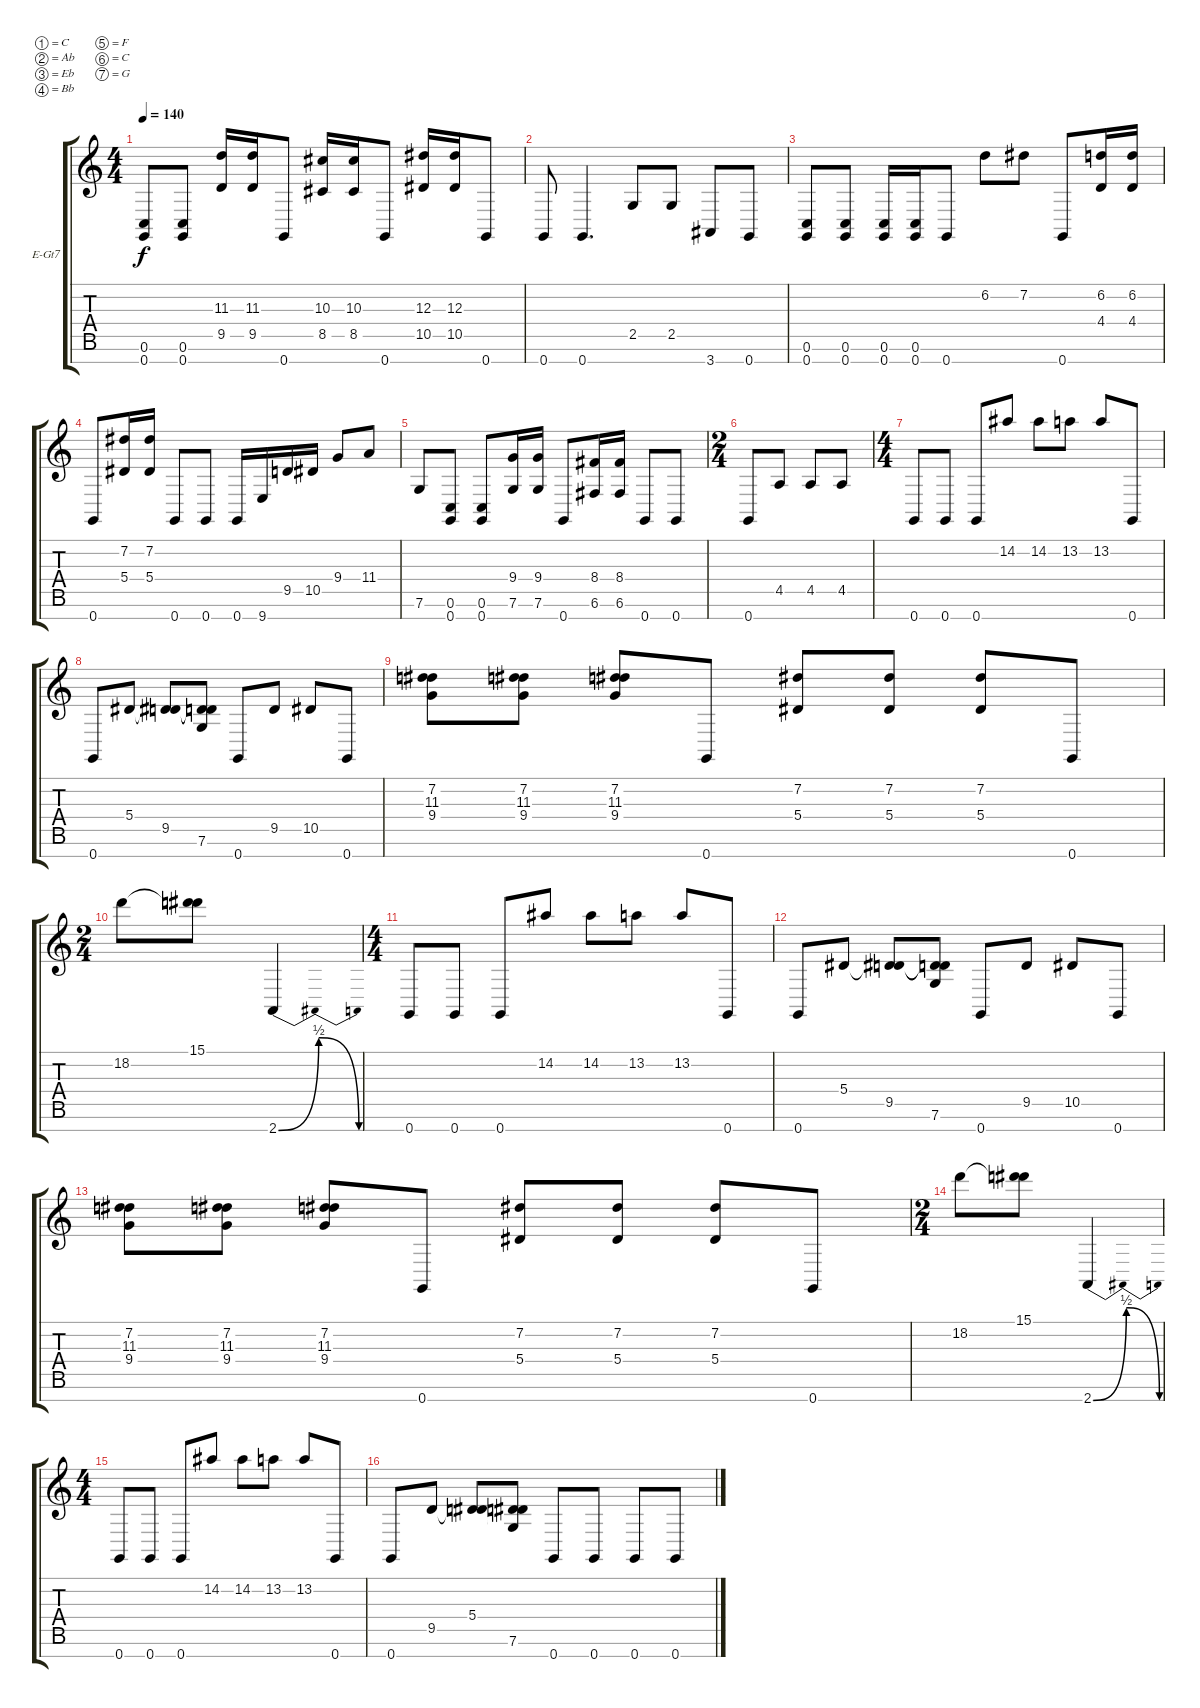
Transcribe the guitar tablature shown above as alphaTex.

\bracketExtendMode groupsimilarinstruments
\firstSystemTrackNameOrientation horizontal
\otherSystemsTrackNameOrientation horizontal
\track ("Daniel" "E-Gt7") {instrument distortionguitar}
\staff {score tabs}
\tuning (C4 Ab3 Eb3 Bb2 F2 C2 G1)
\ts (4 4)
\tempo 140
\clef g2
\ks c
(0.6 0.7).8{dy f} (0.6 0.7).8 (11.3 9.5).16 (11.3 9.5).16 0.7.8 (10.3 8.5).16 (10.3 8.5).16 0.7.8 (12.3 10.5).16 (12.3 10.5).16 0.7.8 |
0.7.8 0.7.4{d} 2.5.8 2.5.8 3.7.8 0.7.8 |
(0.6 0.7).8 (0.6 0.7).8 (0.6 0.7).16 (0.6 0.7).16 0.7.8 6.2.8 7.2.8 0.7.8 (6.2 4.4).16 (6.2 4.4).16 |
0.7.8 (7.2 5.4).16 (7.2 5.4).16 0.7.8 0.7.8 0.7.16 9.7.16 9.5.16 10.5.16 9.4.8 11.4.8 |
7.6.8 (0.6 0.7).8 (0.6 0.7).8 (9.4 7.6).16 (9.4 7.6).16 0.7.8 (8.4 6.6).16 (8.4 6.6).16 0.7.8 0.7.8 |
\ts (2 4)
\beaming (8 2 2 2 2)
0.7.8 4.5.8 4.5.8 4.5.8 |
\ts (4 4)
\beaming (8 2 2 2 2)
0.7.8 0.7.8 0.7.8 14.2.8 14.2.8 13.2.8 13.2.8 0.7.8 |
0.7.8 5.4.8 (9.5 5.4{t}).8 (5.4{t} 9.5{t} 7.6).8 0.7.8 9.5.8 10.5.8 0.7.8 |
(7.2 11.3 9.4).8 (7.2 11.3 9.4).8 (7.2 11.3 9.4).8 0.7.8 (7.2 5.4).8 (7.2 5.4).8 (7.2 5.4).8 0.7.8 |
\ts (2 4)
\beaming (8 2 2 2 2)
18.2.8 (15.1 18.2{t}).8 2.7{be (bendrelease 0 0 30 2 30 2 60 0)}.4 |
\ts (4 4)
\beaming (8 2 2 2 2)
0.7.8 0.7.8 0.7.8 14.2.8 14.2.8 13.2.8 13.2.8 0.7.8 |
0.7.8 5.4.8 (9.5 5.4{t}).8 (5.4{t} 9.5{t} 7.6).8 0.7.8 9.5.8 10.5.8 0.7.8 |
(7.2 11.3 9.4).8 (7.2 11.3 9.4).8 (7.2 11.3 9.4).8 0.7.8 (7.2 5.4).8 (7.2 5.4).8 (7.2 5.4).8 0.7.8 |
\ts (2 4)
\beaming (8 2 2 2 2)
18.2.8 (15.1 18.2{t}).8 2.7{be (bendrelease 0 0 30 2 30 2 60 0)}.4 |
\ts (4 4)
\beaming (8 2 2 2 2)
0.7.8 0.7.8 0.7.8 14.2.8 14.2.8 13.2.8 13.2.8 0.7.8 |
0.7.8 9.5.8 (5.4 9.5{t}).8 (5.4{t} 9.5{t} 7.6).8 0.7.8 0.7.8 0.7.8 0.7.8
